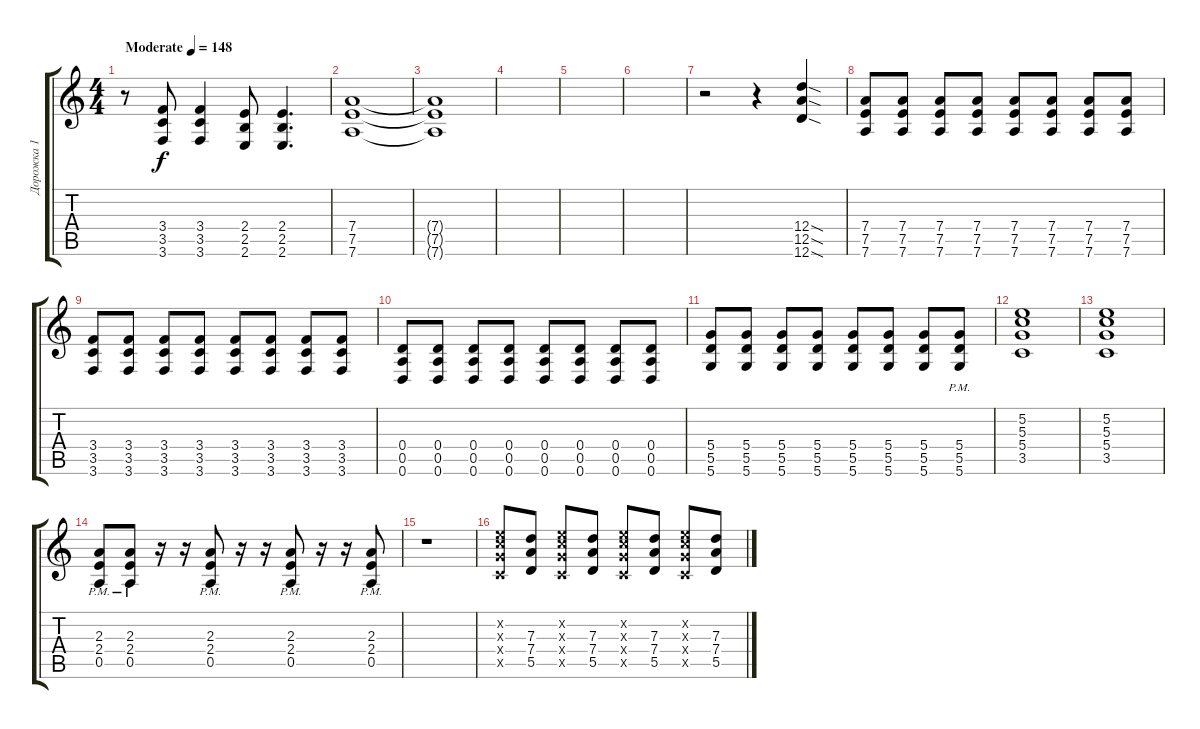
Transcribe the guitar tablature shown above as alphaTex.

\track ("Дорожка 1" "Дорожка 1") {instrument overdrivenguitar}
\staff {score tabs}
\tuning (E4 B3 G3 D3 A2 D2) {hide}
\ts (4 4)
\tempo (148 "Moderate")
\clef g2
\ks c
r.8{dy f instrument overdrivenguitar} (3.4 3.5 3.6).8 (3.4 3.5 3.6).4 (2.4 2.5 2.6).8 (2.4 2.5 2.6).4{d} |
(7.4 7.5 7.6).1 |
(7.4{t} 7.5{t} 7.6{t}).1 |
|
|
|
r.2 r.4 (12.4{sod} 12.5{sod} 12.6{sod}).4 |
(7.4 7.5 7.6).8 (7.4 7.5 7.6).8 (7.4 7.5 7.6).8 (7.4 7.5 7.6).8 (7.4 7.5 7.6).8 (7.4 7.5 7.6).8 (7.4 7.5 7.6).8 (7.4 7.5 7.6).8 |
(3.4 3.5 3.6).8 (3.4 3.5 3.6).8 (3.4 3.5 3.6).8 (3.4 3.5 3.6).8 (3.4 3.5 3.6).8 (3.4 3.5 3.6).8 (3.4 3.5 3.6).8 (3.4 3.5 3.6).8 |
(0.4 0.5 0.6).8 (0.4 0.5 0.6).8 (0.4 0.5 0.6).8 (0.4 0.5 0.6).8 (0.4 0.5 0.6).8 (0.4 0.5 0.6).8 (0.4 0.5 0.6).8 (0.4 0.5 0.6).8 |
(5.4 5.5 5.6).8 (5.4 5.5 5.6).8 (5.4 5.5 5.6).8 (5.4 5.5 5.6).8 (5.4 5.5 5.6).8 (5.4 5.5 5.6).8 (5.4 5.5 5.6).8 (5.4{pm} 5.5{pm} 5.6{pm}).8 |
(5.2 5.3 5.4 3.5).1 |
(5.2 5.3 5.4 3.5).1 |
(2.3{pm} 2.4{pm} 0.5{pm}).8 (2.3{pm} 2.4{pm} 0.5{pm}).8 r.16 r.16 (2.3{pm} 2.4{pm} 0.5{pm}).8 r.16 r.16 (2.3{pm} 2.4{pm} 0.5{pm}).8 r.16 r.16 (2.3{pm} 2.4{pm} 0.5{pm}).8 |
r.1 |
(5.2{x} 5.3{x} 5.4{x} 3.5{x}).8 (7.3 7.4 5.5).8 (5.2{x} 5.3{x} 5.4{x} 3.5{x}).8 (7.3 7.4 5.5).8 (5.2{x} 5.3{x} 5.4{x} 3.5{x}).8 (7.3 7.4 5.5).8 (5.2{x} 5.3{x} 5.4{x} 3.5{x}).8 (7.3 7.4 5.5).8
